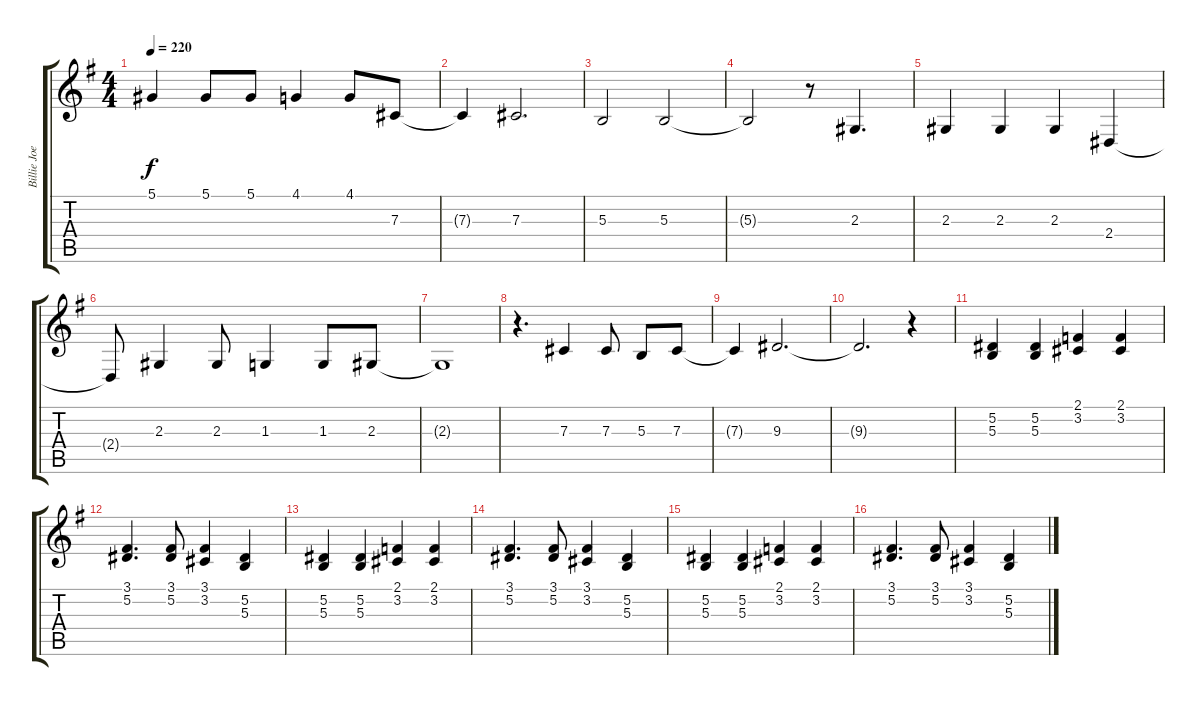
\track ("Billie Joe Vocals" "Billie Joe") {instrument trumpet}
\staff {score tabs}
\tuning (Eb4 Bb3 Gb3 Db3 Ab2 Eb2) {hide}
\ts (4 4)
\tempo 220
\clef g2
\ks g
5.1.4{dy f} 5.1.8 5.1.8 4.1.4 4.1.8 7.3.8 |
7.3{t}.4 7.3.2{d} |
5.3.2 5.3.2 |
5.3{t}.2 r.8 2.3.4{d} |
2.3.4 2.3.4 2.3.4 2.4.4 |
2.4{t}.8 2.3.4 2.3.8 1.3.4 1.3.8 2.3.8 |
2.3{t}.1 |
r.4{d} 7.3.4 7.3.8 5.3.8 7.3.8 |
7.3{t}.4 9.3.2{d} |
9.3{t}.2{d} r.4 |
(5.2 5.3).4 (5.2 5.3).4 (2.1 3.2).4 (2.1 3.2).4 |
(3.1 5.2).4{d} (3.1 5.2).8 (3.1 3.2).4 (5.2 5.3).4 |
(5.2 5.3).4 (5.2 5.3).4 (2.1 3.2).4 (2.1 3.2).4 |
(3.1 5.2).4{d} (3.1 5.2).8 (3.1 3.2).4 (5.2 5.3).4 |
(5.2 5.3).4 (5.2 5.3).4 (2.1 3.2).4 (2.1 3.2).4 |
(3.1 5.2).4{d} (3.1 5.2).8 (3.1 3.2).4 (5.2 5.3).4
